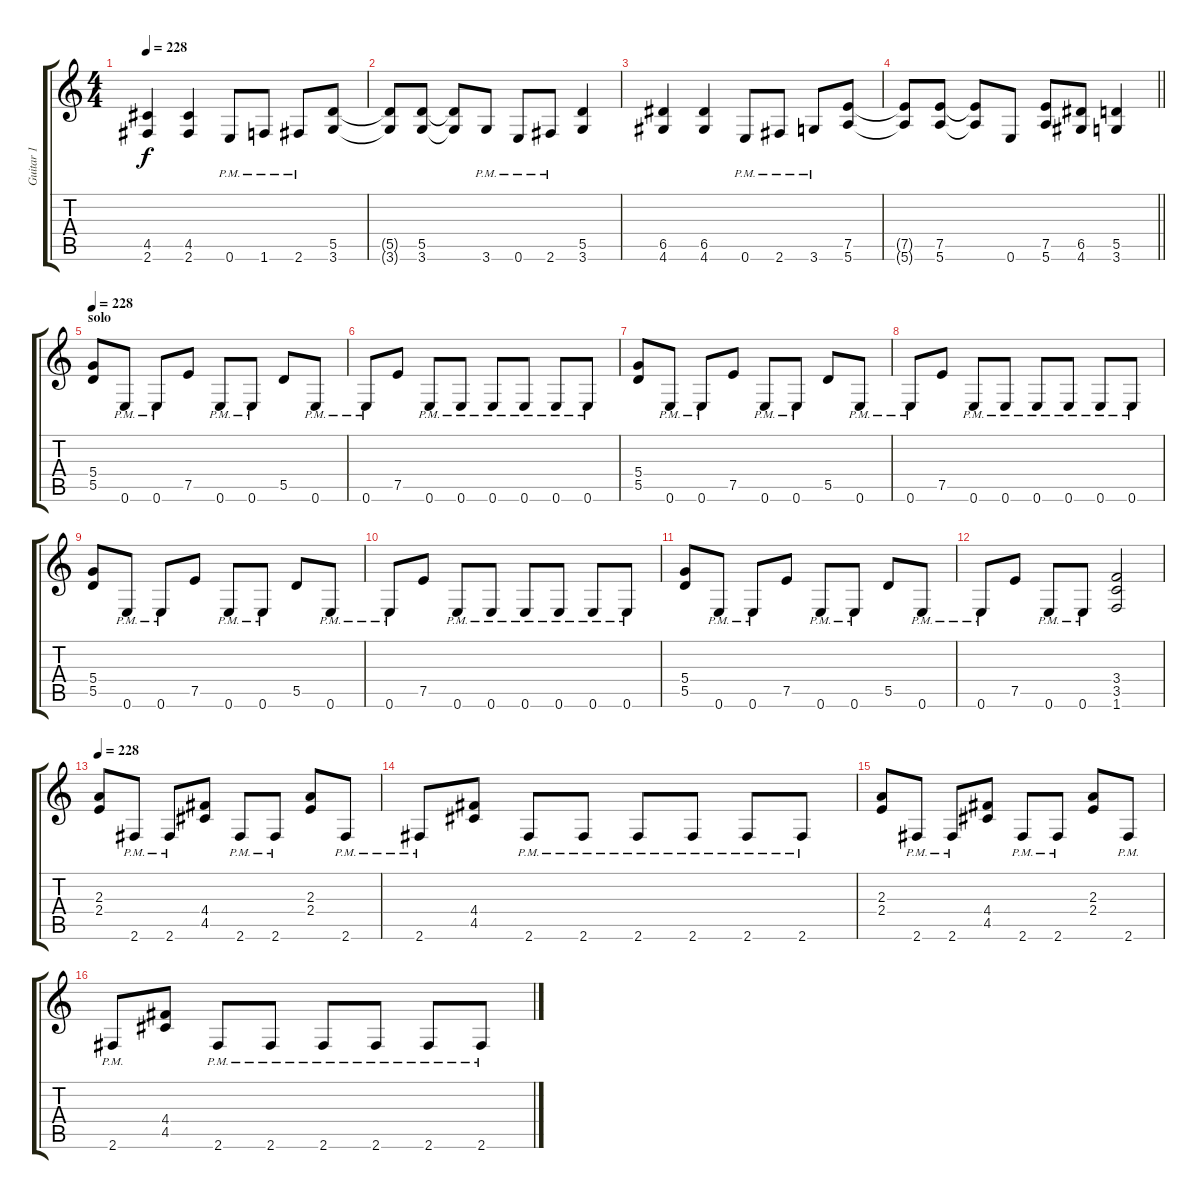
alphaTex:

\track ("Guitar 1" "Guitar 1") {instrument distortionguitar}
\staff {score tabs}
\tuning (E4 B3 G3 D3 A2 E2) {hide}
\ts (4 4)
\tempo 228
\clef g2
\ks c
(4.5 2.6).4{dy f} (4.5 2.6).4 0.6{pm}.8 1.6{pm}.8 2.6{pm}.8 (5.5 3.6).8 |
(5.5{t} 3.6{t}).8 (5.5 3.6).8 (5.5{t} 3.6{t}).8 3.6{pm}.8 0.6{pm}.8 2.6{pm}.8 (5.5 3.6).4 |
(6.5 4.6).4 (6.5 4.6).4 0.6{pm}.8 2.6{pm}.8 3.6{pm}.8 (7.5 5.6).8 |
\barLineRight lightlight
(7.5{t} 5.6{t}).8 (7.5 5.6).8 (7.5{t} 5.6{t}).8 0.6.8 (7.5 5.6).8 (6.5 4.6).8 (5.5 3.6).4 |
\section ("" "solo")
\tempo 228
(5.4 5.5).8 0.6{pm}.8 0.6{pm}.8 7.5.8 0.6{pm}.8 0.6{pm}.8 5.5.8 0.6{pm}.8 |
0.6{pm}.8 7.5.8 0.6{pm}.8 0.6{pm}.8 0.6{pm}.8 0.6{pm}.8 0.6{pm}.8 0.6{pm}.8 |
(5.4 5.5).8 0.6{pm}.8 0.6{pm}.8 7.5.8 0.6{pm}.8 0.6{pm}.8 5.5.8 0.6{pm}.8 |
0.6{pm}.8 7.5.8 0.6{pm}.8 0.6{pm}.8 0.6{pm}.8 0.6{pm}.8 0.6{pm}.8 0.6{pm}.8 |
(5.4 5.5).8 0.6{pm}.8 0.6{pm}.8 7.5.8 0.6{pm}.8 0.6{pm}.8 5.5.8 0.6{pm}.8 |
0.6{pm}.8 7.5.8 0.6{pm}.8 0.6{pm}.8 0.6{pm}.8 0.6{pm}.8 0.6{pm}.8 0.6{pm}.8 |
(5.4 5.5).8 0.6{pm}.8 0.6{pm}.8 7.5.8 0.6{pm}.8 0.6{pm}.8 5.5.8 0.6{pm}.8 |
0.6{pm}.8 7.5.8 0.6{pm}.8 0.6{pm}.8 (3.4 3.5 1.6).2 |
\tempo 228
(2.3 2.4).8 2.6{pm}.8 2.6{pm}.8 (4.4 4.5).8 2.6{pm}.8 2.6{pm}.8 (2.3 2.4).8 2.6{pm}.8 |
2.6{pm}.8 (4.4 4.5).8 2.6{pm}.8 2.6{pm}.8 2.6{pm}.8 2.6{pm}.8 2.6{pm}.8 2.6{pm}.8 |
(2.3 2.4).8 2.6{pm}.8 2.6{pm}.8 (4.4 4.5).8 2.6{pm}.8 2.6{pm}.8 (2.3 2.4).8 2.6{pm}.8 |
2.6{pm}.8 (4.4 4.5).8 2.6{pm}.8 2.6{pm}.8 2.6{pm}.8 2.6{pm}.8 2.6{pm}.8 2.6{pm}.8
